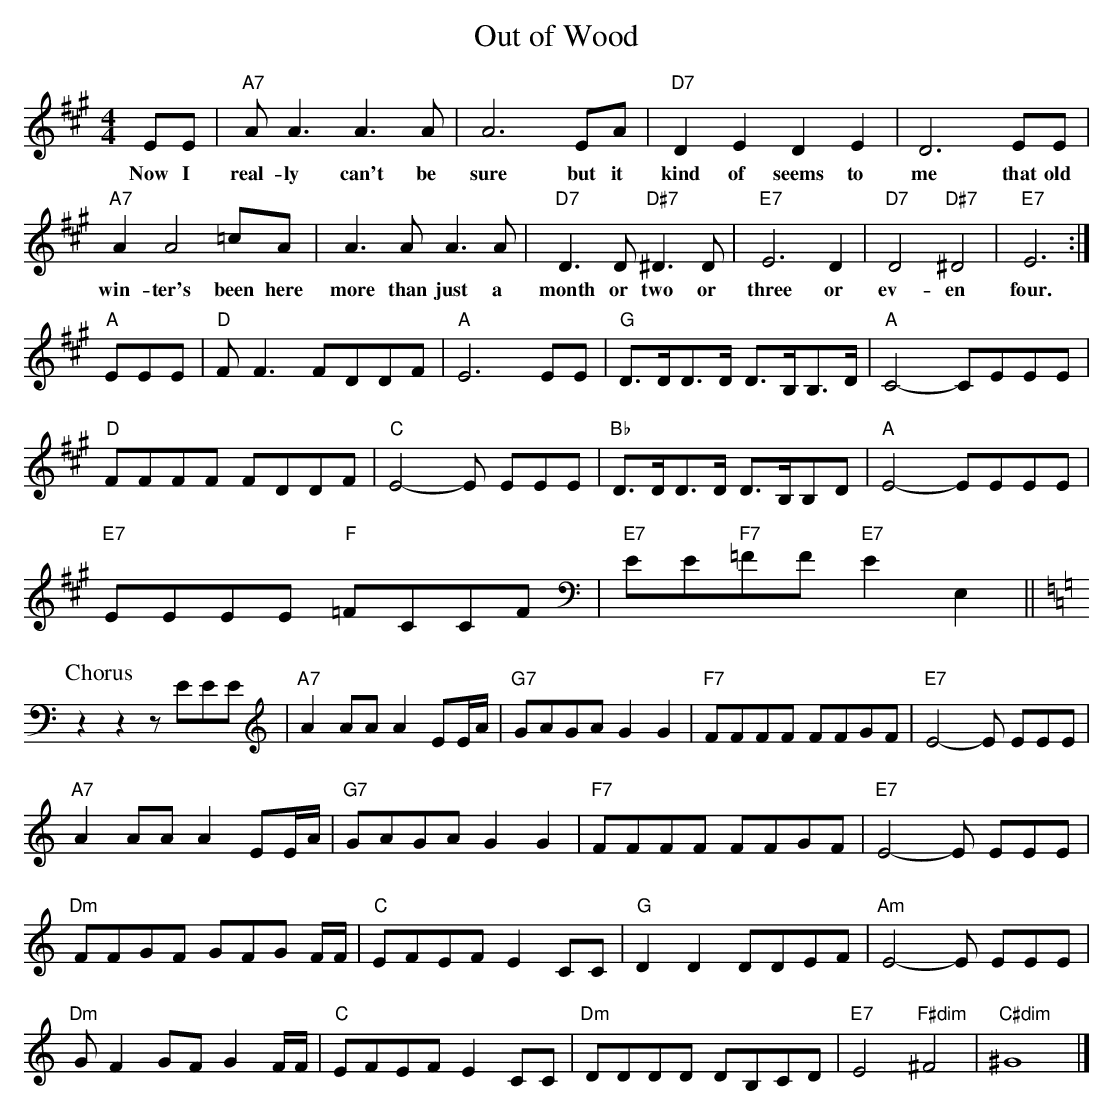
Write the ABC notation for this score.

X:1
T:Out of Wood
M:4/4
L:1/4
K:A
E/E/|"A7"A<AA>A| A3E/A/|"D7"DEDE|D3E/E/|
w:Now I real-ly can't be sure but it kind of seems to me that old
"A7"AA2=c/A/ |A>AA>A|"D7"D>D "D#7"^D>D|"E7"E3D|"D7"D2"D#7"^D2|"E7"E3:|
w:win-ter's been here more than just a month or two or three or ev-en four.
"A"E/E/E/|"D"F<FF/D/D/F/|"A"E3E/E/|"G"D/>D/D/>D/ D/>B,/B,/>D/|"A"C2-C/E/E/E/|
"D"F/F/F/F/ F/D/D/F/|"C"E2-E/ E/E/E/|"Bb"D/>D/D/>D/ D/>B,/B,/D/|"A"E2-E/E/E/E/|
"E7"E/E/E/E/ "F"=F/C/C/F/|"E7"E/E/"F7"=F/F/"E7"EE,||
K:Am
P:Chorus
zzz/E/E/E/|"A7"AA/A/AE/E//A//|"G7"G/A/G/A/GG|"F7"F/F/F/F/ F/F/G/F/|"E7"E2-E/ E/E/E/ |
"A7"AA/A/AE/E//A//|"G7"G/A/G/A/GG|"F7"F/F/F/F/ F/F/G/F/|"E7"E2-E/ E/E/E/|
"Dm"F/F/G/F/ G/F/G/ F//F//|"C"E/F/E/F/EC/C/|"G"DDD/D/E/F/|"Am"E2-E/ E/E/E/|
"Dm"G/FG/F/GF//F//|"C"E/F/E/F/EC/C/|"Dm"D/D/D/D/ D/B,/C/D/|"E7"E2"F#dim"^F2|"C#dim"^G4|]
